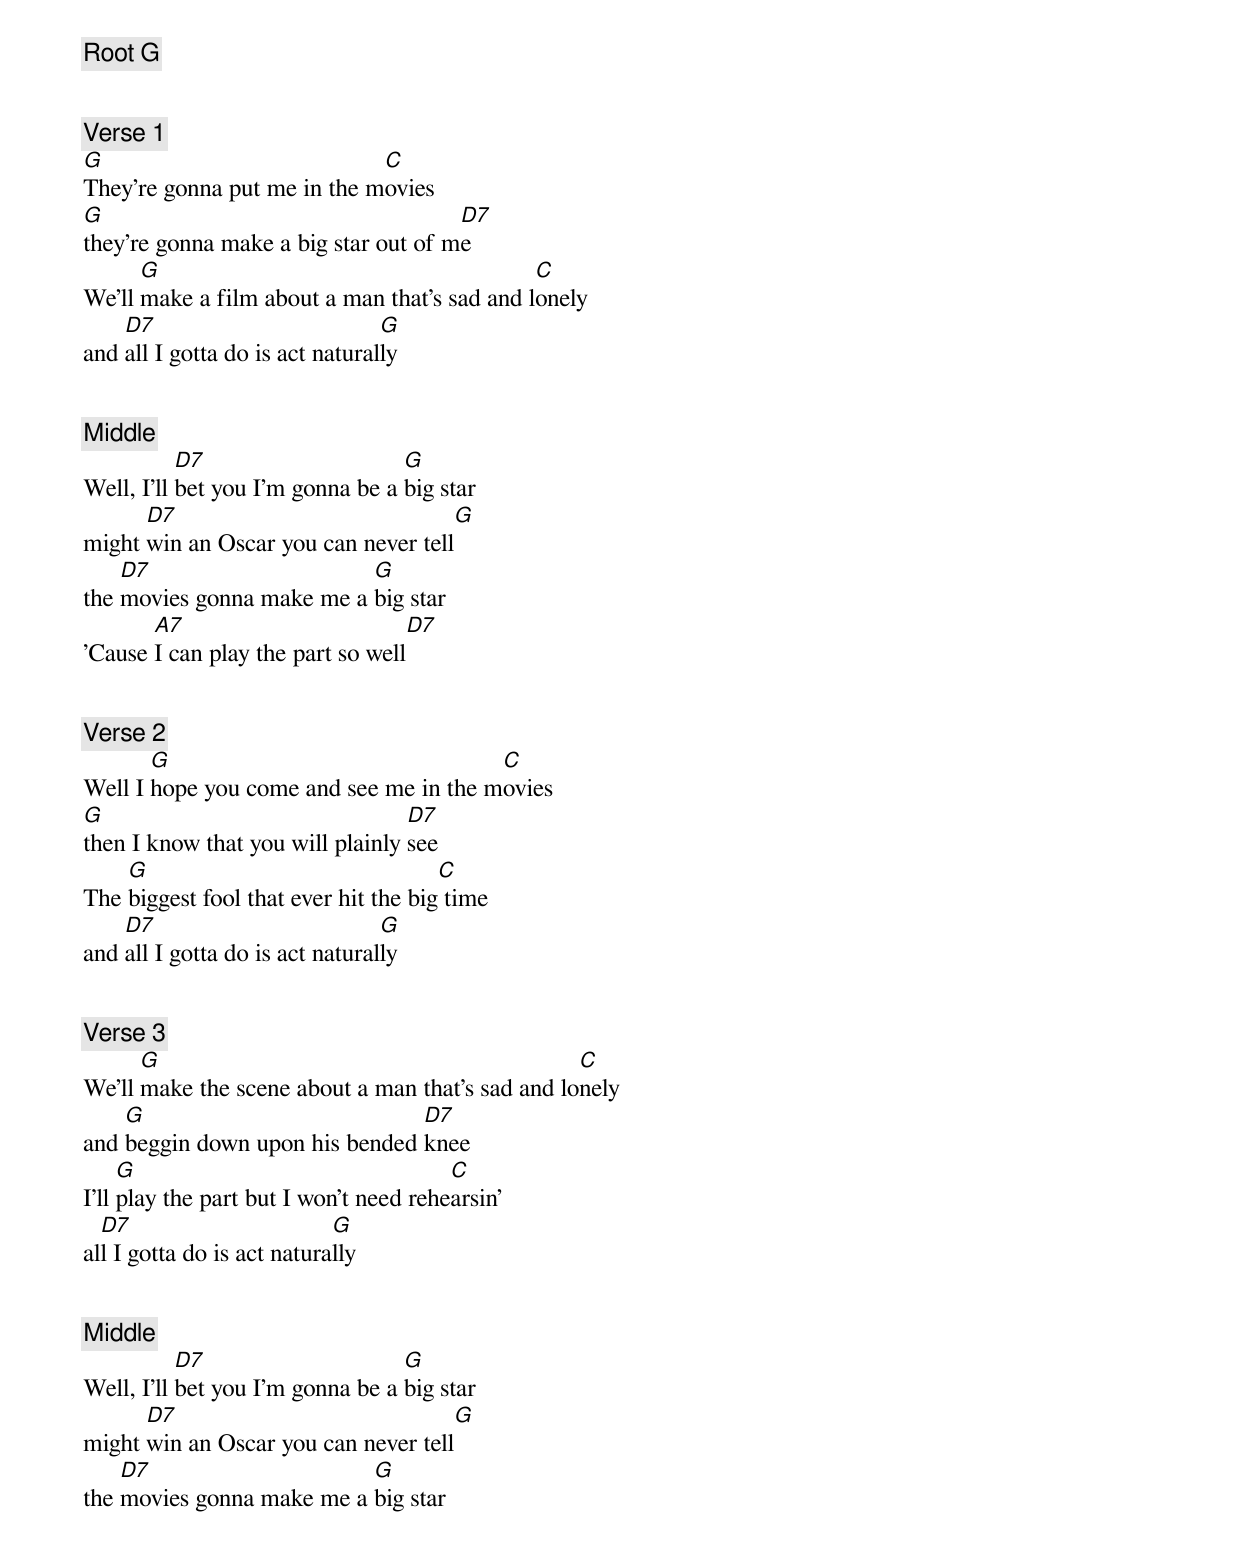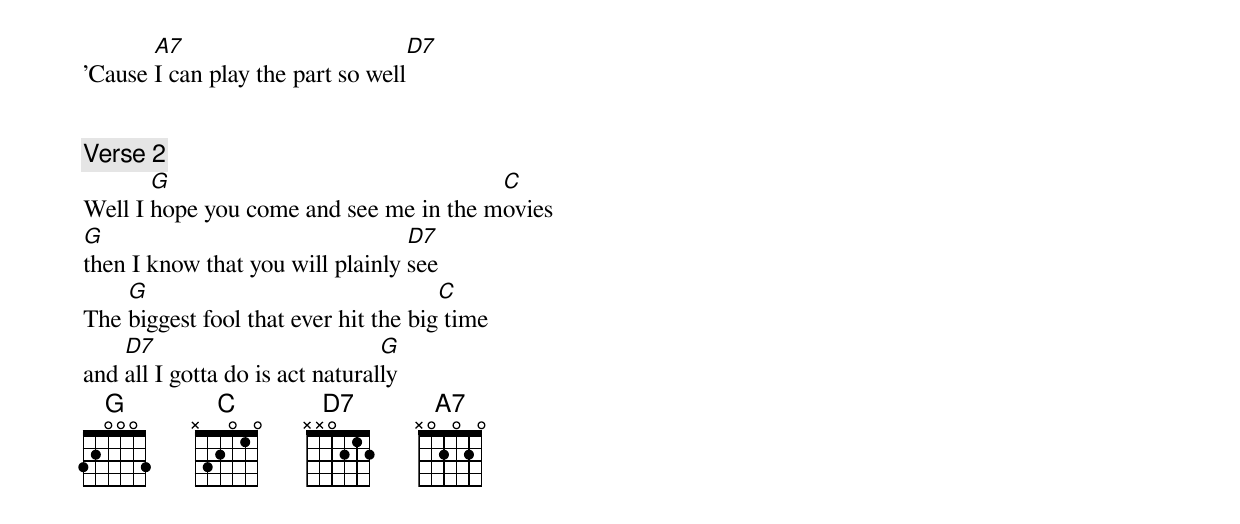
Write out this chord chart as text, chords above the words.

[Root] G


[Verse 1]
G                            C
They're gonna put me in the movies
G                                     D7
they're gonna make a big star out of me
      G                                       C
We'll make a film about a man that's sad and lonely
    D7                           G
and all I gotta do is act naturally


[Middle]
           D7                     G
Well, I'll bet you I'm gonna be a big star
      D7                             G
might win an Oscar you can never tell
    D7                     G
the movies gonna make me a big star
       A7                         D7
'Cause I can play the part so well


[Verse 2]
       G                                C
Well I hope you come and see me in the movies
G                                 D7
then I know that you will plainly see
    G                                 C
The biggest fool that ever hit the big time
    D7                           G
and all I gotta do is act naturally


[Verse 3]
      G                                           C
We'll make the scene about a man that's sad and lonely
    G                           D7
and beggin down upon his bended knee
     G                                  C
I'll play the part but I won't need rehearsin'
  D7                        G
all I gotta do is act naturally


[Middle]
           D7                     G
Well, I'll bet you I'm gonna be a big star
      D7                             G
might win an Oscar you can never tell
    D7                     G
the movies gonna make me a big star
       A7                         D7
'Cause I can play the part so well


[Verse 2]
       G                                C
Well I hope you come and see me in the movies
G                                 D7
then I know that you will plainly see
    G                                 C
The biggest fool that ever hit the big time
    D7                           G
and all I gotta do is act naturally
